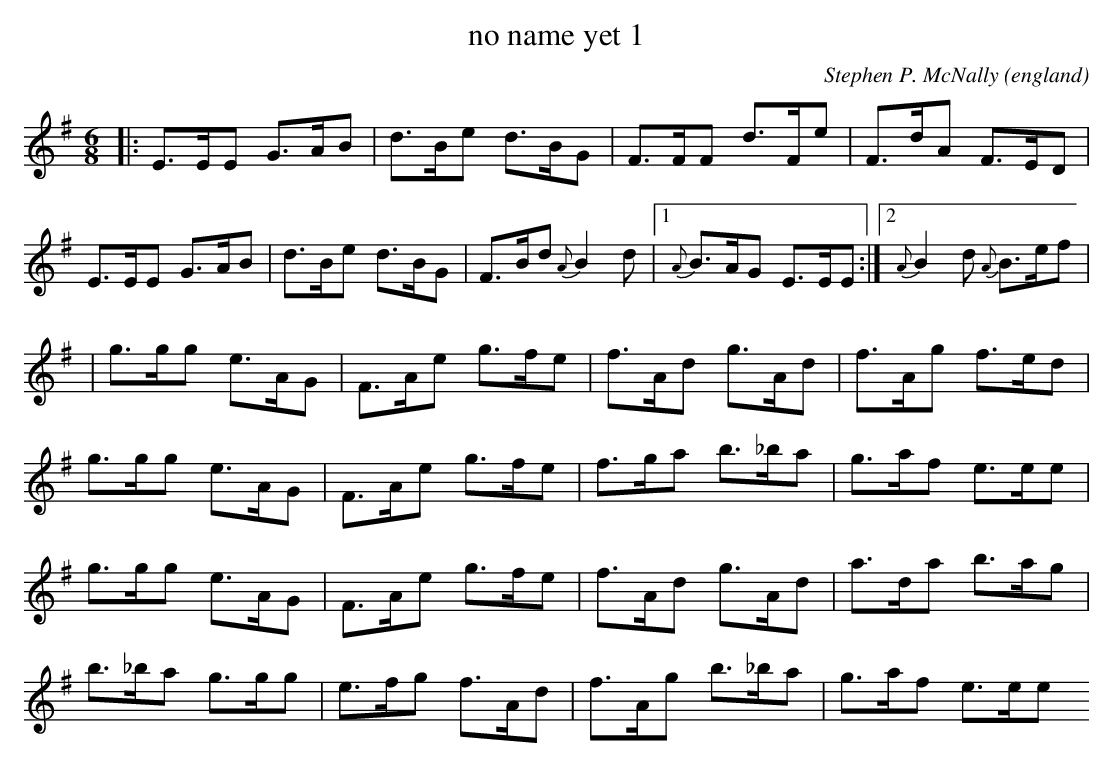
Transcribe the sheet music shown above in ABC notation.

X:1
T:no name yet 1
O:england
M:6/8
L:1/8
C:Stephen P. McNally
K:Em
|:E>EE G>AB|d>Be d>BG|F>FF d>Fe|F>dA F>ED|
E>EE G>AB|d>Be d>BG|F>Bd {A}B2d|1 {A}B>AG E>EE:|2{A}B2d {A}B>ef|
|g>gg e>AG|F>Ae g>fe|f>Ad g>Ad|f>Ag f>ed|
g>gg e>AG|F>Ae g>fe|f>ga b>_ba|g>af e>ee|
g>gg e>AG|F>Ae g>fe|f>Ad g>Ad|a>da b>ag|
b>_ba g>gg|e>fg f>Ad|f>Ag b>_ba|g>af e>ee
